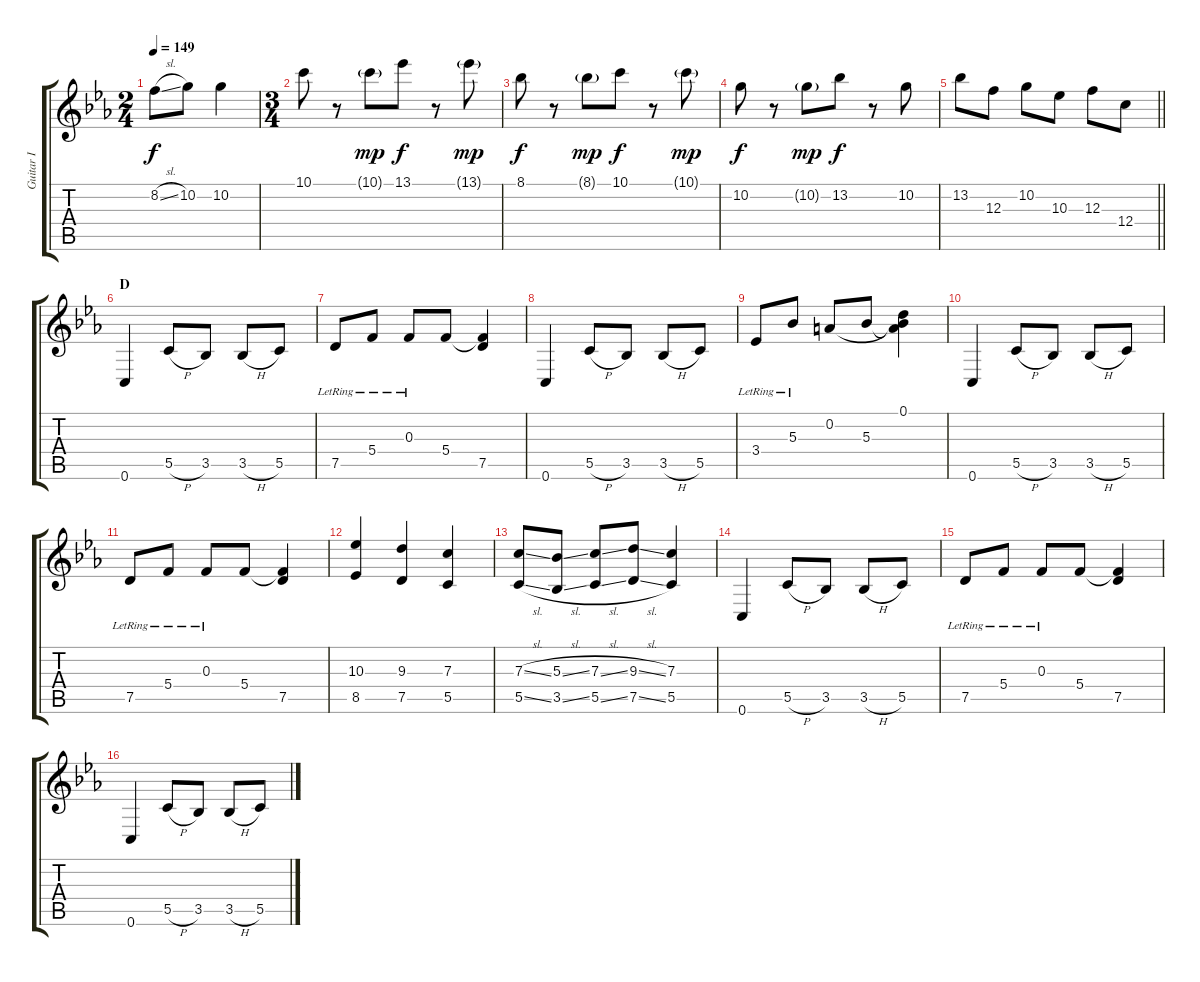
\track ("Guitar I" "Guitar I") {instrument distortionguitar}
\staff {score tabs}
\tuning (D4 A3 F3 C3 G2 C2) {hide}
\ts (2 4)
\tempo 149
\clef g2
\ks cminor
8.2{sl}.8{dy f} 10.2.8 10.2.4 |
\ts (3 4)
10.1.8 r.8 10.1{g}.8{dy mp} 13.1.8{dy f} r.8 13.1{g}.8{dy mp} |
8.1.8{dy f} r.8 8.1{g}.8{dy mp} 10.1.8{dy f} r.8 10.1{g}.8{dy mp} |
10.2.8{dy f} r.8 10.2{g}.8{dy mp} 13.2.8{dy f} r.8 10.2.8 |
\barLineRight lightlight
13.2.8 12.3.8 10.2.8 10.3.8 12.3.8 12.4.8 |
\section ("" "D")
0.6.4 5.5{h}.8 3.5.8 3.5{h}.8 5.5.8 |
7.5{lr}.8 5.4{lr}.8 0.3{lr}.8 5.4.8 (5.4{t} 7.5).4 |
0.6.4 5.5{h}.8 3.5.8 3.5{h}.8 5.5.8 |
3.4{lr}.8 5.3{lr}.8 0.2.8 5.3.8 (0.1 0.2{t} 5.3{t}).4 |
0.6.4 5.5{h}.8 3.5.8 3.5{h}.8 5.5.8 |
7.5{lr}.8 5.4{lr}.8 0.3{lr}.8 5.4.8 (5.4{t} 7.5).4 |
(10.3 8.5).4 (9.3 7.5).4 (7.3 5.5).4 |
(7.3{sl} 5.5{sl}).8 (5.3{sl} 3.5{sl}).8 (7.3{sl} 5.5{sl}).8 (9.3{sl} 7.5{sl}).8 (7.3 5.5).4 |
0.6.4 5.5{h}.8 3.5.8 3.5{h}.8 5.5.8 |
7.5{lr}.8 5.4{lr}.8 0.3{lr}.8 5.4.8 (5.4{t} 7.5).4 |
0.6.4 5.5{h}.8 3.5.8 3.5{h}.8 5.5.8
